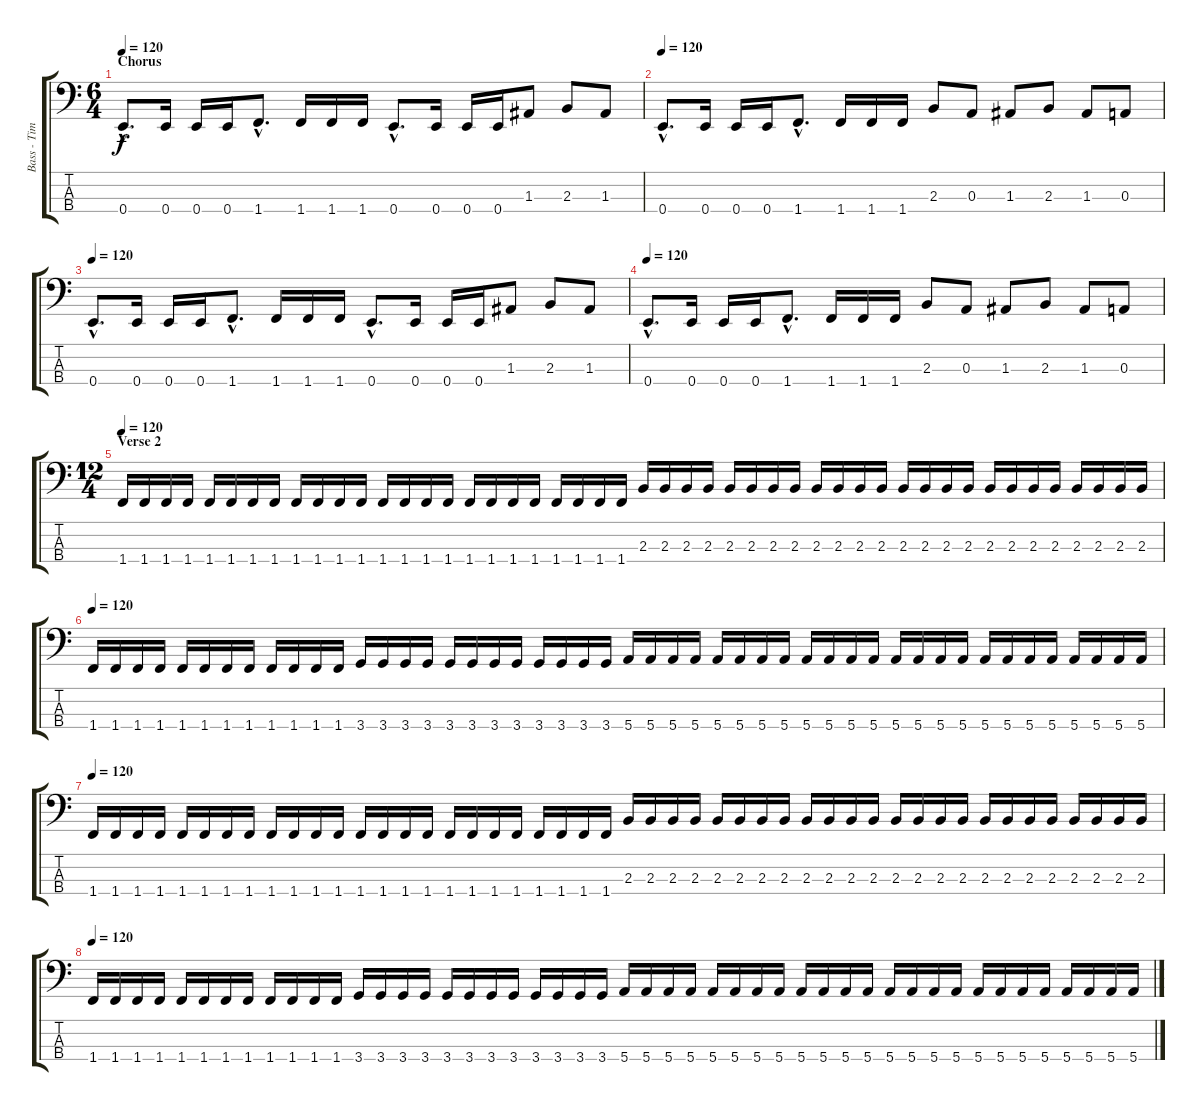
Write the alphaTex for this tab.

\track ("Bass - Timi Hansen" "Bass - Tim") {instrument slapbass2}
\staff {score tabs}
\tuning (G2 D2 A1 E1) {hide}
\ts (6 4)
\section ("" "Chorus")
\tempo 120
\clef f4
\ks c
0.4{hac}.8{d dy f} 0.4.16 0.4.16 0.4.16 1.4{hac}.8{d} 1.4.16 1.4.16 1.4.16 0.4{hac}.8{d} 0.4.16 0.4.16 0.4.16 1.3.8 2.3.8 1.3.8 |
\tempo 120
0.4{hac}.8{d} 0.4.16 0.4.16 0.4.16 1.4{hac}.8{d} 1.4.16 1.4.16 1.4.16 2.3.8 0.3.8 1.3.8 2.3.8 1.3.8 0.3.8 |
\tempo 120
0.4{hac}.8{d} 0.4.16 0.4.16 0.4.16 1.4{hac}.8{d} 1.4.16 1.4.16 1.4.16 0.4{hac}.8{d} 0.4.16 0.4.16 0.4.16 1.3.8 2.3.8 1.3.8 |
\tempo 120
0.4{hac}.8{d} 0.4.16 0.4.16 0.4.16 1.4{hac}.8{d} 1.4.16 1.4.16 1.4.16 2.3.8 0.3.8 1.3.8 2.3.8 1.3.8 0.3.8 |
\ts (12 4)
\section ("" "Verse 2")
\tempo 120
1.4.16 1.4.16 1.4.16 1.4.16 1.4.16 1.4.16 1.4.16 1.4.16 1.4.16 1.4.16 1.4.16 1.4.16 1.4.16 1.4.16 1.4.16 1.4.16 1.4.16 1.4.16 1.4.16 1.4.16 1.4.16 1.4.16 1.4.16 1.4.16 2.3.16 2.3.16 2.3.16 2.3.16 2.3.16 2.3.16 2.3.16 2.3.16 2.3.16 2.3.16 2.3.16 2.3.16 2.3.16 2.3.16 2.3.16 2.3.16 2.3.16 2.3.16 2.3.16 2.3.16 2.3.16 2.3.16 2.3.16 2.3.16 |
\tempo 120
1.4.16 1.4.16 1.4.16 1.4.16 1.4.16 1.4.16 1.4.16 1.4.16 1.4.16 1.4.16 1.4.16 1.4.16 3.4.16 3.4.16 3.4.16 3.4.16 3.4.16 3.4.16 3.4.16 3.4.16 3.4.16 3.4.16 3.4.16 3.4.16 5.4.16 5.4.16 5.4.16 5.4.16 5.4.16 5.4.16 5.4.16 5.4.16 5.4.16 5.4.16 5.4.16 5.4.16 5.4.16 5.4.16 5.4.16 5.4.16 5.4.16 5.4.16 5.4.16 5.4.16 5.4.16 5.4.16 5.4.16 5.4.16 |
\tempo 120
1.4.16 1.4.16 1.4.16 1.4.16 1.4.16 1.4.16 1.4.16 1.4.16 1.4.16 1.4.16 1.4.16 1.4.16 1.4.16 1.4.16 1.4.16 1.4.16 1.4.16 1.4.16 1.4.16 1.4.16 1.4.16 1.4.16 1.4.16 1.4.16 2.3.16 2.3.16 2.3.16 2.3.16 2.3.16 2.3.16 2.3.16 2.3.16 2.3.16 2.3.16 2.3.16 2.3.16 2.3.16 2.3.16 2.3.16 2.3.16 2.3.16 2.3.16 2.3.16 2.3.16 2.3.16 2.3.16 2.3.16 2.3.16 |
\tempo 120
1.4.16 1.4.16 1.4.16 1.4.16 1.4.16 1.4.16 1.4.16 1.4.16 1.4.16 1.4.16 1.4.16 1.4.16 3.4.16 3.4.16 3.4.16 3.4.16 3.4.16 3.4.16 3.4.16 3.4.16 3.4.16 3.4.16 3.4.16 3.4.16 5.4.16 5.4.16 5.4.16 5.4.16 5.4.16 5.4.16 5.4.16 5.4.16 5.4.16 5.4.16 5.4.16 5.4.16 5.4.16 5.4.16 5.4.16 5.4.16 5.4.16 5.4.16 5.4.16 5.4.16 5.4.16 5.4.16 5.4.16 5.4.16
